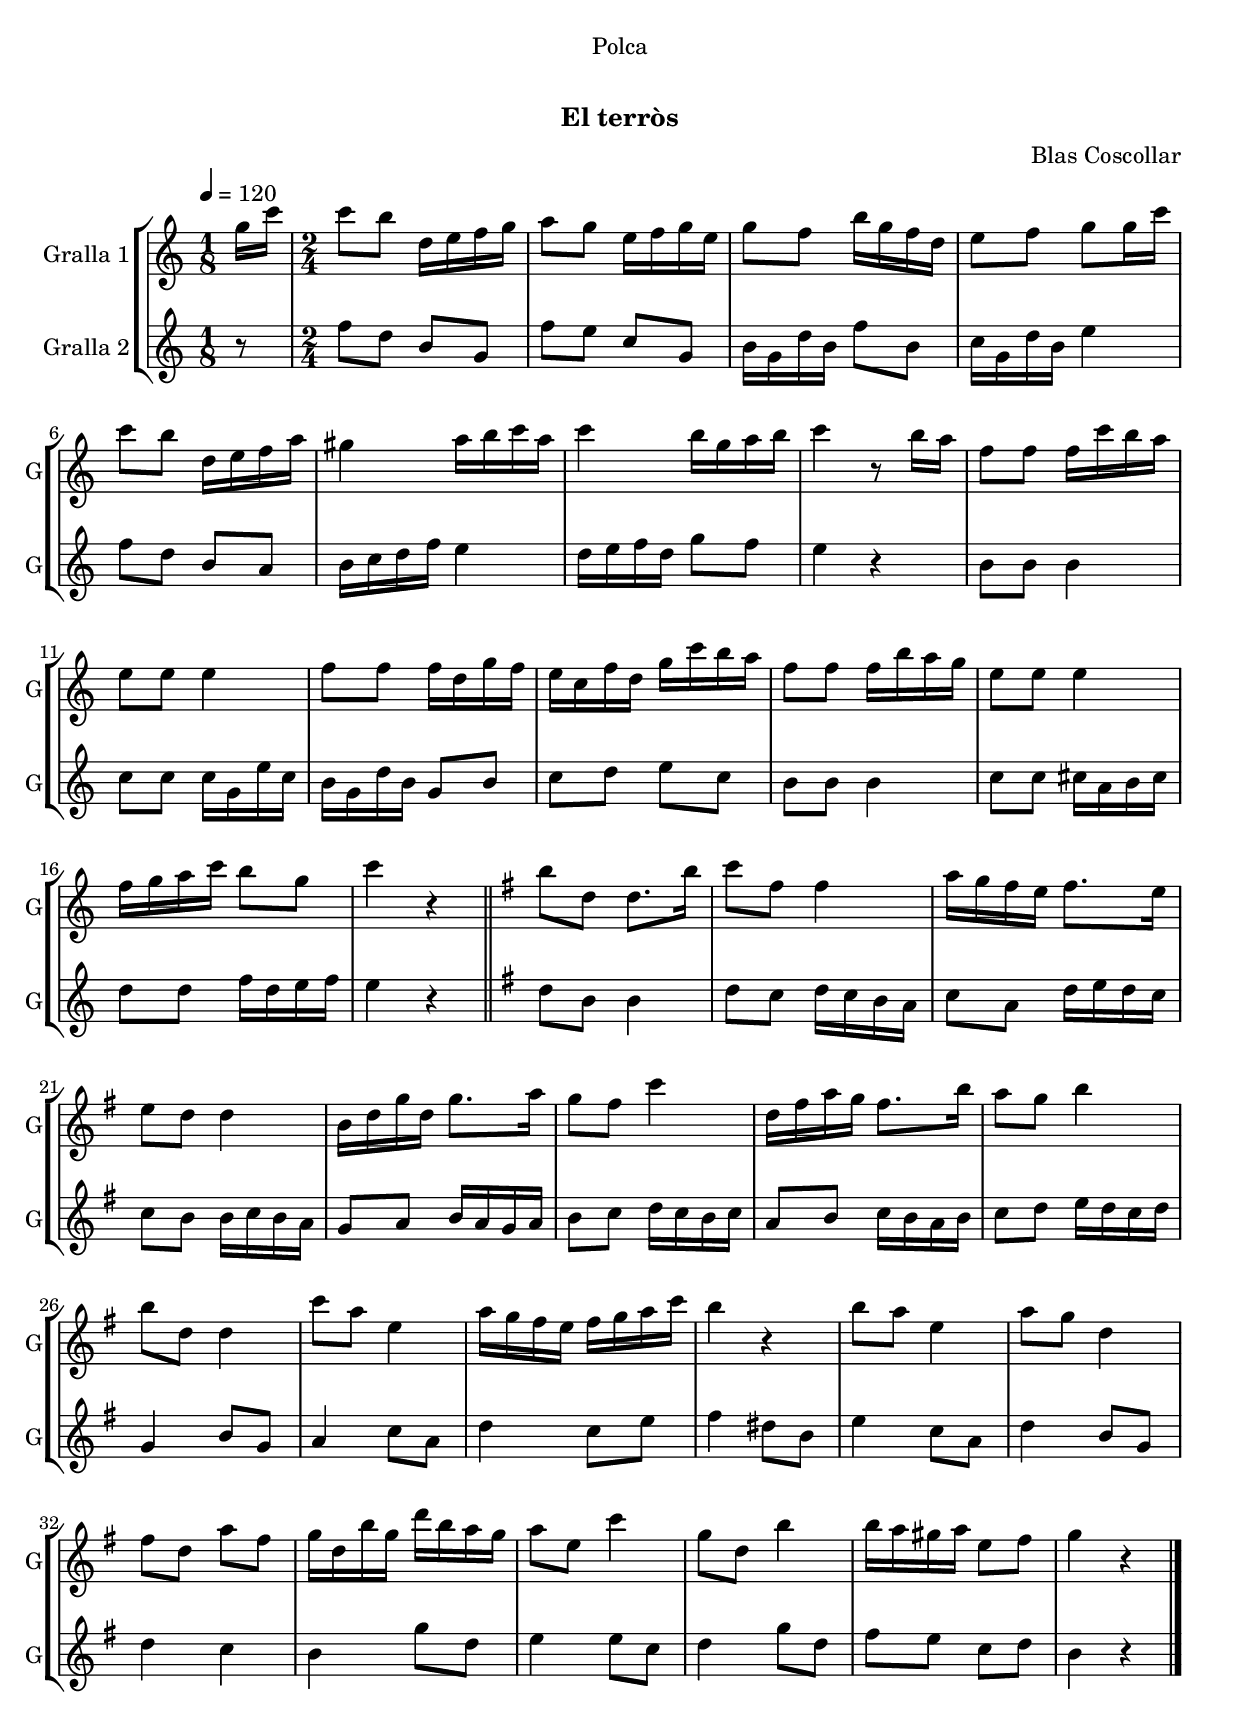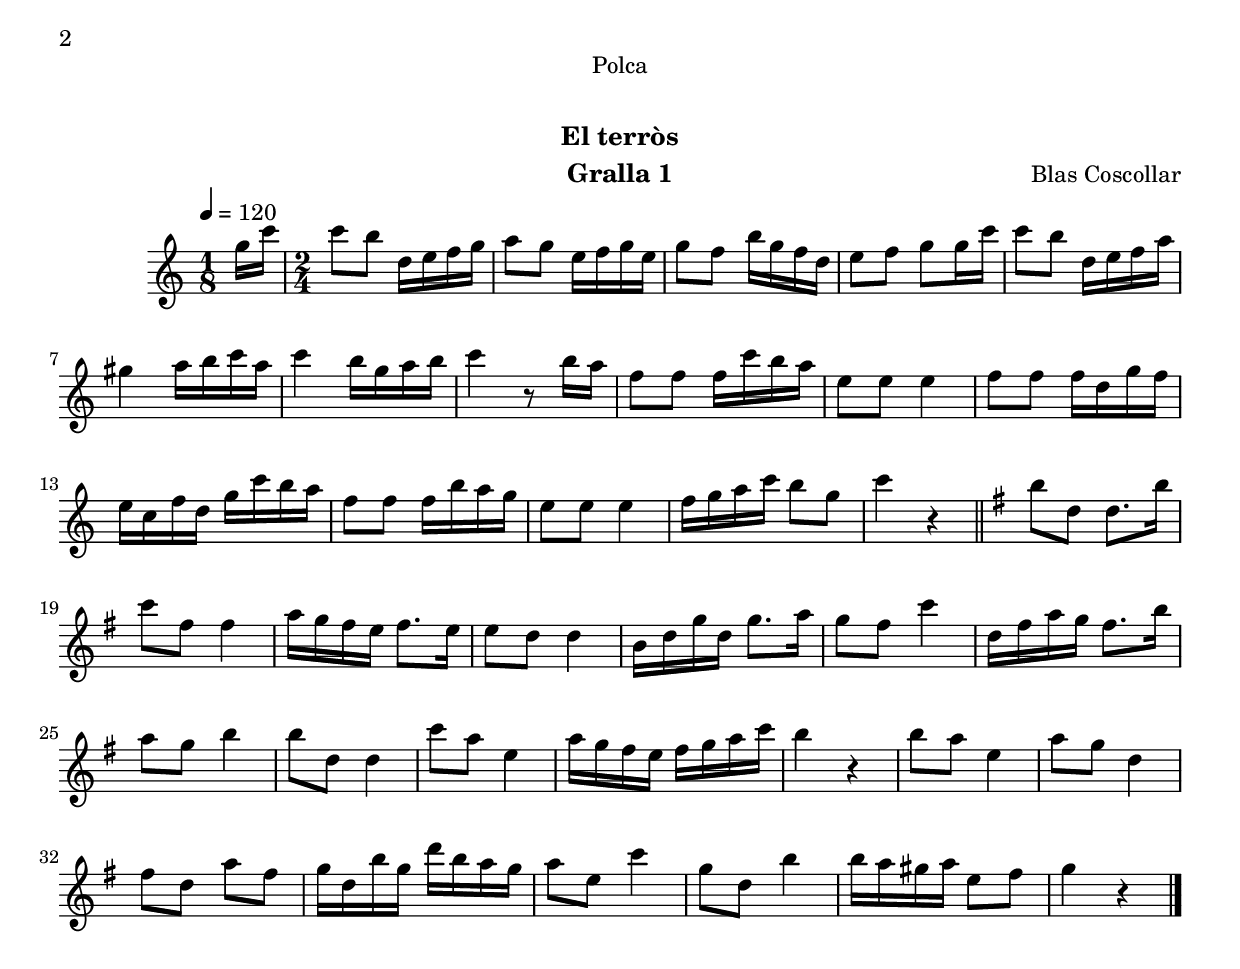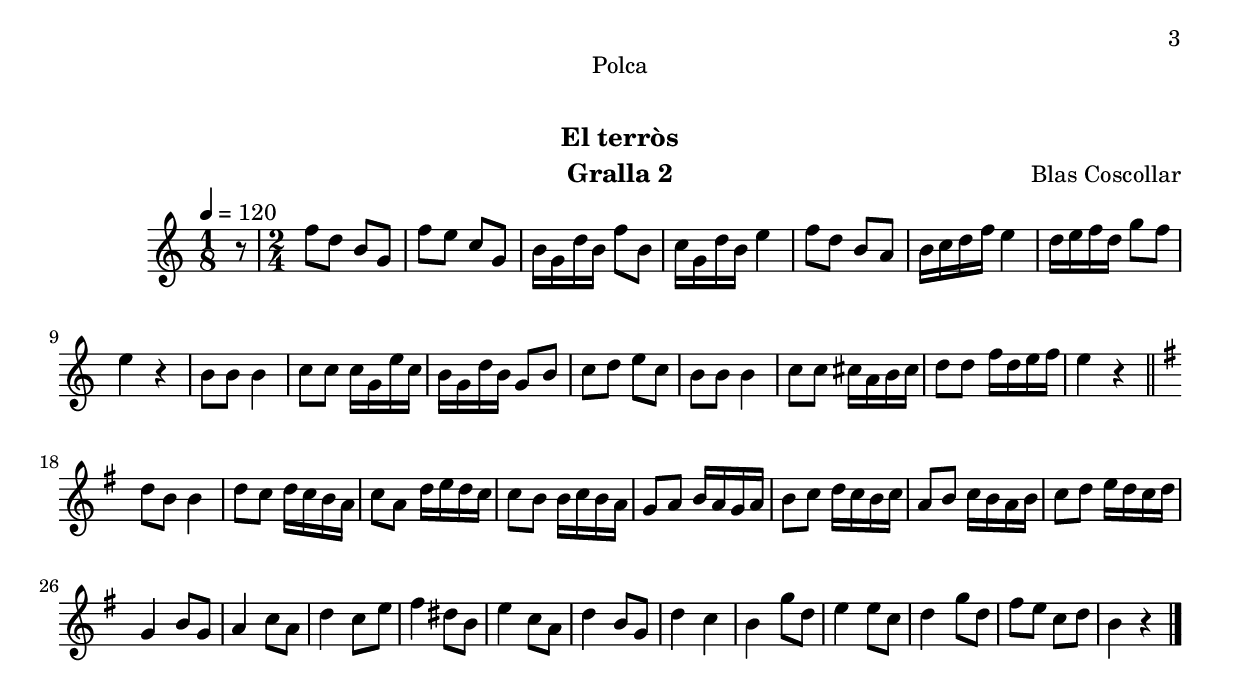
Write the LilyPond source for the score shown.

\version "2.22.1"

\header {
  dedication="Polca"
  title="   "
  subtitle="El terròs"
  subsubtitle=""
  poet=""
  meter=""
  piece=""
  composer="Blas Coscollar"
  arranger=""
  opus=""
  instrument=""
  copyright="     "
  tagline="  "
}

liniaroAa =
\relative g''
{
  \tempo 4=120
  \clef treble
  \key c \major
  \time 1/8
  g16 c  |
  \time 2/4   c8 b d,16 e f g  |
  a8 g e16 f g e  |
  g8 f b16 g f d  |
  %05
  e8 f g g16 c  |
  c8 b d,16 e f a  |
  gis4 a16 b c a  |
  c4 b16 g a b  |
  c4 r8 b16 a  |
  %10
  f8 f f16 c' b a  |
  e8 e e4  |
  f8 f f16 d g f  |
  e16 c f d g c b a  |
  f8 f f16 b a g  |
  %15
  e8 e e4  |
  f16 g a c b8 g  |
  c4 r  \bar "||"
  \key g \major   b8 d, d8. b'16  |
  c8 fis, fis4  |
  %20
  a16 g fis e fis8. e16  |
  e8 d d4  |
  b16 d g d g8. a16  |
  g8 fis c'4  |
  d,16 fis a g fis8. b16  |
  %25
  a8 g b4  |
  b8 d, d4  |
  c'8 a e4  |
  a16 g fis e fis g a c  |
  b4 r  |
  %30
  b8 a e4  |
  a8 g d4  |
  fis8 d a' fis  |
  g16 d b' g d' b a g  |
  a8 e c'4  |
  %35
  g8 d b'4  |
  b16 a gis a e8 fis  |
  g4 r  \bar "|."
}

liniaroAb =
\relative f''
{
  \tempo 4=120
  \clef treble
  \key c \major
  \time 1/8
  r8  |
  \time 2/4   f8 d b g  |
  f'8 e c g  |
  b16 g d' b f'8 b,  |
  %05
  c16 g d' b e4  |
  f8 d b a  |
  b16 c d f e4  |
  d16 e f d g8 f  |
  e4 r  |
  %10
  b8 b b4  |
  c8 c c16 g e' c  |
  b16 g d' b g8 b  |
  c8 d e c  |
  b8 b b4  |
  %15
  c8 c cis16 a b cis  |
  d8 d f16 d e f  |
  e4 r  \bar "||"
  \key g \major   d8 b b4  |
  d8 c d16 c b a  |
  %20
  c8 a d16 e d c  |
  c8 b b16 c b a  |
  g8 a b16 a g a  |
  b8 c d16 c b c  |
  a8 b c16 b a b  |
  %25
  c8 d e16 d c d  |
  g,4 b8 g  |
  a4 c8 a  |
  d4 c8 e  |
  fis4 dis8 b  |
  %30
  e4 c8 a  |
  d4 b8 g  |
  d'4 c  |
  b4 g'8 d  |
  e4 e8 c  |
  %35
  d4 g8 d  |
  fis8 e c d  |
  b4 r  \bar "|."
}

\bookpart {
  \score {
    \new StaffGroup {
      \override Score.RehearsalMark #'self-alignment-X = #LEFT
      <<
        \new Staff \with {instrumentName = #"Gralla 1" shortInstrumentName = #"G"} \liniaroAa
        \new Staff \with {instrumentName = #"Gralla 2" shortInstrumentName = #"G"} \liniaroAb
      >>
    }
    \layout {}
  }
  \score { \unfoldRepeats
    \new StaffGroup {
      \override Score.RehearsalMark #'self-alignment-X = #LEFT
      <<
        \new Staff \with {instrumentName = #"Gralla 1" shortInstrumentName = #"G"} \liniaroAa
        \new Staff \with {instrumentName = #"Gralla 2" shortInstrumentName = #"G"} \liniaroAb
      >>
    }
    \midi {
      \set Staff.midiInstrument = "oboe"
      \set DrumStaff.midiInstrument = "drums"
    }
  }
}

\bookpart {
  \header {instrument="Gralla 1"}
  \score {
    \new StaffGroup {
      \override Score.RehearsalMark #'self-alignment-X = #LEFT
      <<
        \new Staff \liniaroAa
      >>
    }
    \layout {}
  }
  \score { \unfoldRepeats
    \new StaffGroup {
      \override Score.RehearsalMark #'self-alignment-X = #LEFT
      <<
        \new Staff \liniaroAa
      >>
    }
    \midi {
      \set Staff.midiInstrument = "oboe"
      \set DrumStaff.midiInstrument = "drums"
    }
  }
}

\bookpart {
  \header {instrument="Gralla 2"}
  \score {
    \new StaffGroup {
      \override Score.RehearsalMark #'self-alignment-X = #LEFT
      <<
        \new Staff \liniaroAb
      >>
    }
    \layout {}
  }
  \score { \unfoldRepeats
    \new StaffGroup {
      \override Score.RehearsalMark #'self-alignment-X = #LEFT
      <<
        \new Staff \liniaroAb
      >>
    }
    \midi {
      \set Staff.midiInstrument = "oboe"
      \set DrumStaff.midiInstrument = "drums"
    }
  }
}

